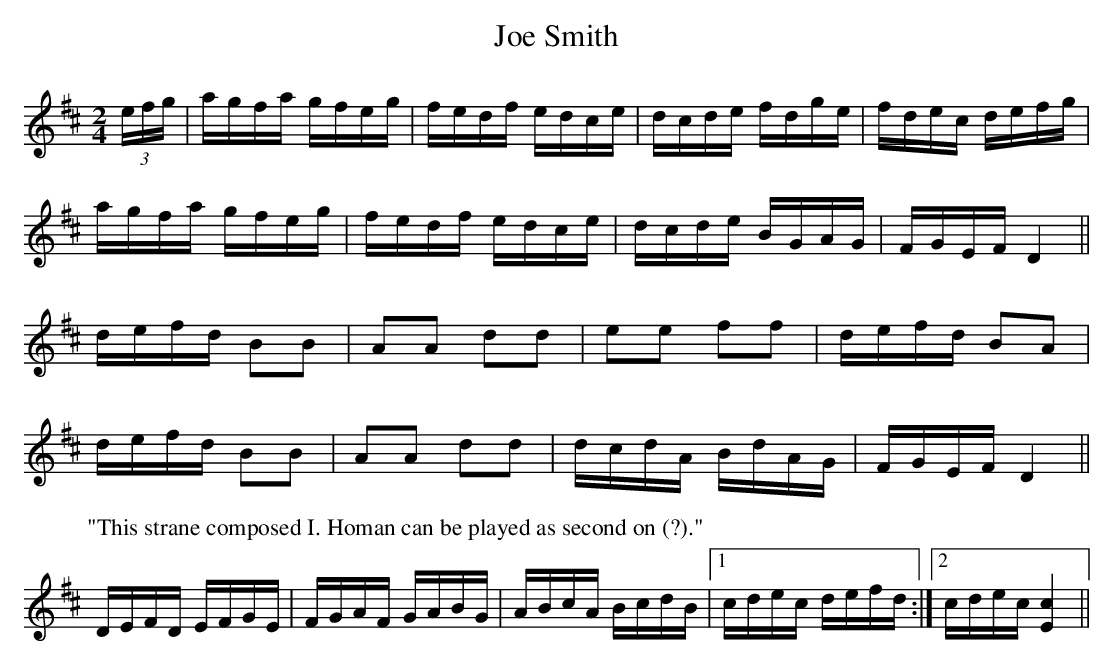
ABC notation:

X:1
T:Joe Smith
M:2/4
L:1/8
K:D
(3e/f/g/|a/g/f/a/ g/f/e/g/|f/e/d/f/ e/d/c/e/|d/c/d/e/ f/d/g/e/|f/d/e/c/ d/e/f/g/|
a/g/f/a/ g/f/e/g/|f/e/d/f/ e/d/c/e/|d/c/d/e/ B/G/A/G/|F/G/E/F/ D2||
d/e/f/d/ BB|AA dd|ee ff|d/e/f/d/ BA|
d/e/f/d/ BB|AA dd |d/c/d/A/ B/d/A/G/|F/G/E/F/ D2||
P:"This strane composed I. Homan can be played as second on (?)."
D/E/F/D/ E/F/G/E/|F/G/A/F/ G/A/B/G/|A/B/c/A/ B/c/d/B/|1c/d/e/c/ d/e/f/d/:|2c/d/e/c/ [E2c2]||
